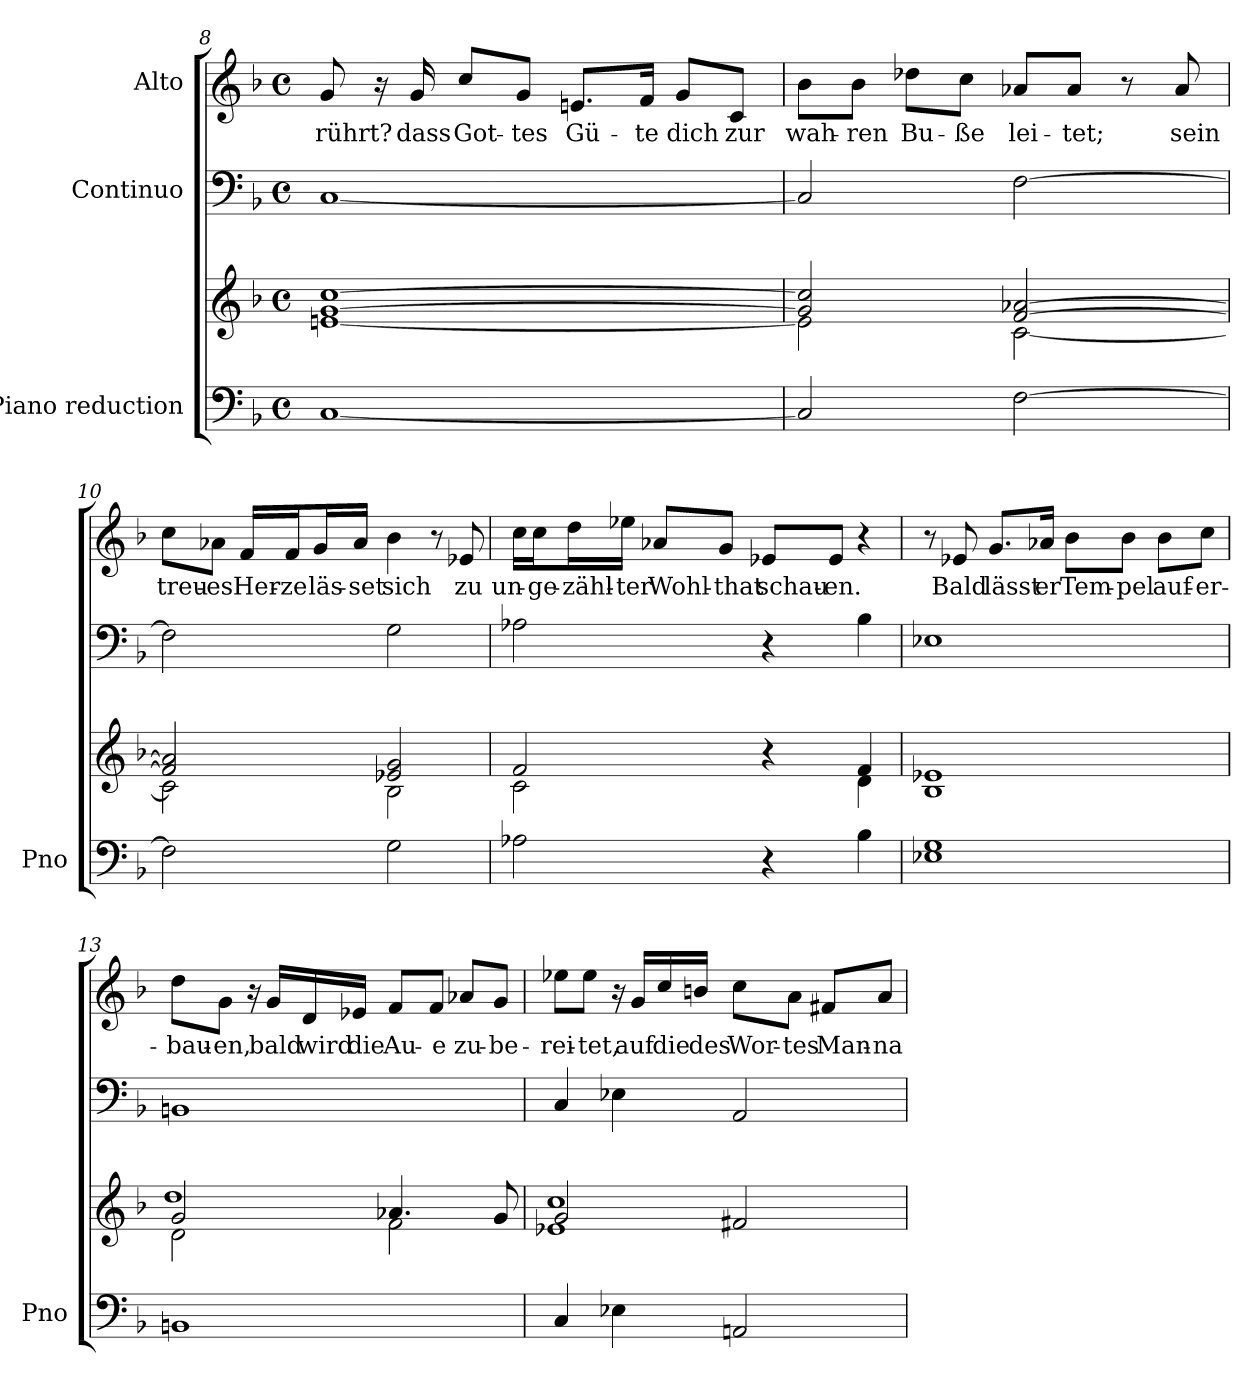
**kern	**kern	**kern	**kern	**text
*part3	*part3	*part2	*part1	*part1
*staff4	*staff3	*staff2	*staff1	*staff1
*I"Piano reduction	*	*I"Continuo	*I"Alto	*
*I'Pno	*	*	*	*
*clefF4	*clefG2	*clefF4	*clefG2	*
*k[b-]	*k[b-]	*k[b-]	*k[b-]	*
*M4/4	*M4/4	*M4/4	*M4/4	*
*met(c)	*met(c)	*met(c)	*met(c)	*
=8	=8	=8	=8	=8
*	*^	*	*	*
!	!	!	!	!	!LO:LY:b
[1C	[1g [1cc	[1en	[1C	8g/	rührt?
.	.	.	.	16r	.
!	!	!	!	!	!LO:LY:b
.	.	.	.	16g/	dass
!	!	!	!	!	!LO:LY:b
.	.	.	.	8cc/L	Got-
!	!	!	!	!	!LO:LY:b
.	.	.	.	8g/J	tes
!	!	!	!	!	!LO:LY:b
.	.	.	.	8.en/L	Gü-
!	!	!	!	!	!LO:LY:b
.	.	.	.	16f/Jk	te
!	!	!	!	!	!LO:LY:b
.	.	.	.	8g/L	dich
!	!	!	!	!	!LO:LY:b
.	.	.	.	8c/J	zur
!!LO:LB:g=z
=9	=9	=9	=9	=9	=9
!	!	!	!	!	!LO:LY:b
2C/]	2g/] 2cc/]	2e\]	2C/]	8b-\L	wah-
!	!	!	!	!	!LO:LY:b
.	.	.	.	8b-\J	ren
!	!	!	!	!	!LO:LY:b
.	.	.	.	8dd-X\L	Bu-
!	!	!	!	!	!LO:LY:b
.	.	.	.	8cc\J	ße
!	!	!	!	!	!LO:LY:b
[2F\	[2f/ [2a-X/	[2c\	[2F\	8a-X/L	lei-
!	!	!	!	!	!LO:LY:b
.	.	.	.	8a-/J	tet;
.	.	.	.	8r	.
!	!	!	!	!	!LO:LY:b
.	.	.	.	8a-/	sein
!!LO:PB:g=z
=10	=10	=10	=10	=10	=10
!	!	!	!	!	!LO:LY:b
2F\]	2f/] 2a-/]	2c\]	2F\]	8cc\L	treu-
!	!	!	!	!	!LO:LY:b
.	.	.	.	8a-X\J	es
!	!	!	!	!	!LO:LY:b
.	.	.	.	16f/LL	Her-
!	!	!	!	!	!LO:LY:b
.	.	.	.	16f/J	ze
!	!	!	!	!	!LO:LY:b
.	.	.	.	16g/L	läs-
!	!	!	!	!	!LO:LY:b
.	.	.	.	16a-/JJ	set
!	!	!	!	!	!LO:LY:b
2G\	2e-X/ 2g/	2B-\	2G\	4b-\	sich
.	.	.	.	8r	.
!	!	!	!	!	!LO:LY:b
.	.	.	.	8e-X/	zu
=11	=11	=11	=11	=11	=11
!	!	!	!	!	!LO:LY:b
2A-X\	2f/	2c\	2A-X\	16cc\LL	un-
!	!	!	!	!	!LO:LY:b
.	.	.	.	16cc\J	ge-
!	!	!	!	!	!LO:LY:b
.	.	.	.	16dd\L	zähl-
!	!	!	!	!	!LO:LY:b
.	.	.	.	16ee-X\JJ	ter
!	!	!	!	!	!LO:LY:b
.	.	.	.	8a-X/L	Wohl-
!	!	!	!	!	!LO:LY:b
.	.	.	.	8g/J	that
!	!	!	!	!	!LO:LY:b
4r	4r	4ryy	4r	8e-X/L	schau-
!	!	!	!	!	!LO:LY:b
.	.	.	.	8e-/J	en.
4B-\	4f/	4d\	4B-\	4r	.
*	*v	*v	*	*	*
=12	=12	=12	=12	=12
1E-X 1G	1B- 1e-X	1E-X	8r	.
!	!	!	!	!LO:LY:b
.	.	.	8e-X/	Bald
!	!	!	!	!LO:LY:b
.	.	.	8.g/L	lässt
!	!	!	!	!LO:LY:b
.	.	.	16a-X/Jk	er
!	!	!	!	!LO:LY:b
.	.	.	8b-\L	Tem-
!	!	!	!	!LO:LY:b
.	.	.	8b-\J	pel
!	!	!	!	!LO:LY:b
.	.	.	8b-\L	auf-
!	!	!	!	!LO:LY:b
.	.	.	8cc\J	er-
=13	=13	=13	=13	=13
*	*^	*	*	*
*	*	*^	*	*	*
!	!	!	!	!	!	!LO:LY:b
1BBn	2g/	2d\	1dd	1BBn	8dd\L	bau-
!	!	!	!	!	!	!LO:LY:b
.	.	.	.	.	8g\J	en,
.	.	.	.	.	16r	.
!	!	!	!	!	!	!LO:LY:b
.	.	.	.	.	16g/LL	bald
!	!	!	!	!	!	!LO:LY:b
.	.	.	.	.	16d/	wird
!	!	!	!	!	!	!LO:LY:b
.	.	.	.	.	16e-X/JJ	die
!	!	!	!	!	!	!LO:LY:b
.	4.a-X/	2f\	.	.	8f/L	Au-
!	!	!	!	!	!	!LO:LY:b
.	.	.	.	.	8f/J	e
!	!	!	!	!	!	!LO:LY:b
.	.	.	.	.	8a-X/L	zu-
!	!	!	!	!	!	!LO:LY:b
.	8g/	.	.	.	8g/J	be-
*	*	*v	*v	*	*	*
!!LO:LB:g=z
=14	=14	=14	=14	=14	=14
!	!	!	!	!	!LO:LY:b
4C/	2g/	1e-X 1cc	4C/	8ee-X\L	rei-
!	!	!	!	!	!LO:LY:b
.	.	.	.	8ee-\J	tet,
4E-X\	.	.	4E-X\	16r	.
!	!	!	!	!	!LO:LY:b
.	.	.	.	16g/LL	auf
!	!	!	!	!	!LO:LY:b
.	.	.	.	16cc/	die
!	!	!	!	!	!LO:LY:b
.	.	.	.	16bn/JJ	des
!	!	!	!	!	!LO:LY:b
2AAn/	2f#X/	.	2AA/	8cc\L	Wor-
!	!	!	!	!	!LO:LY:b
.	.	.	.	8a\J	tes
!	!	!	!	!	!LO:LY:b
.	.	.	.	8f#X/L	Man-
!	!	!	!	!	!LO:LY:b
.	.	.	.	8a/J	na
*	*v	*v	*	*	*
=	=	=	=	=
*-	*-	*-	*-	*-
